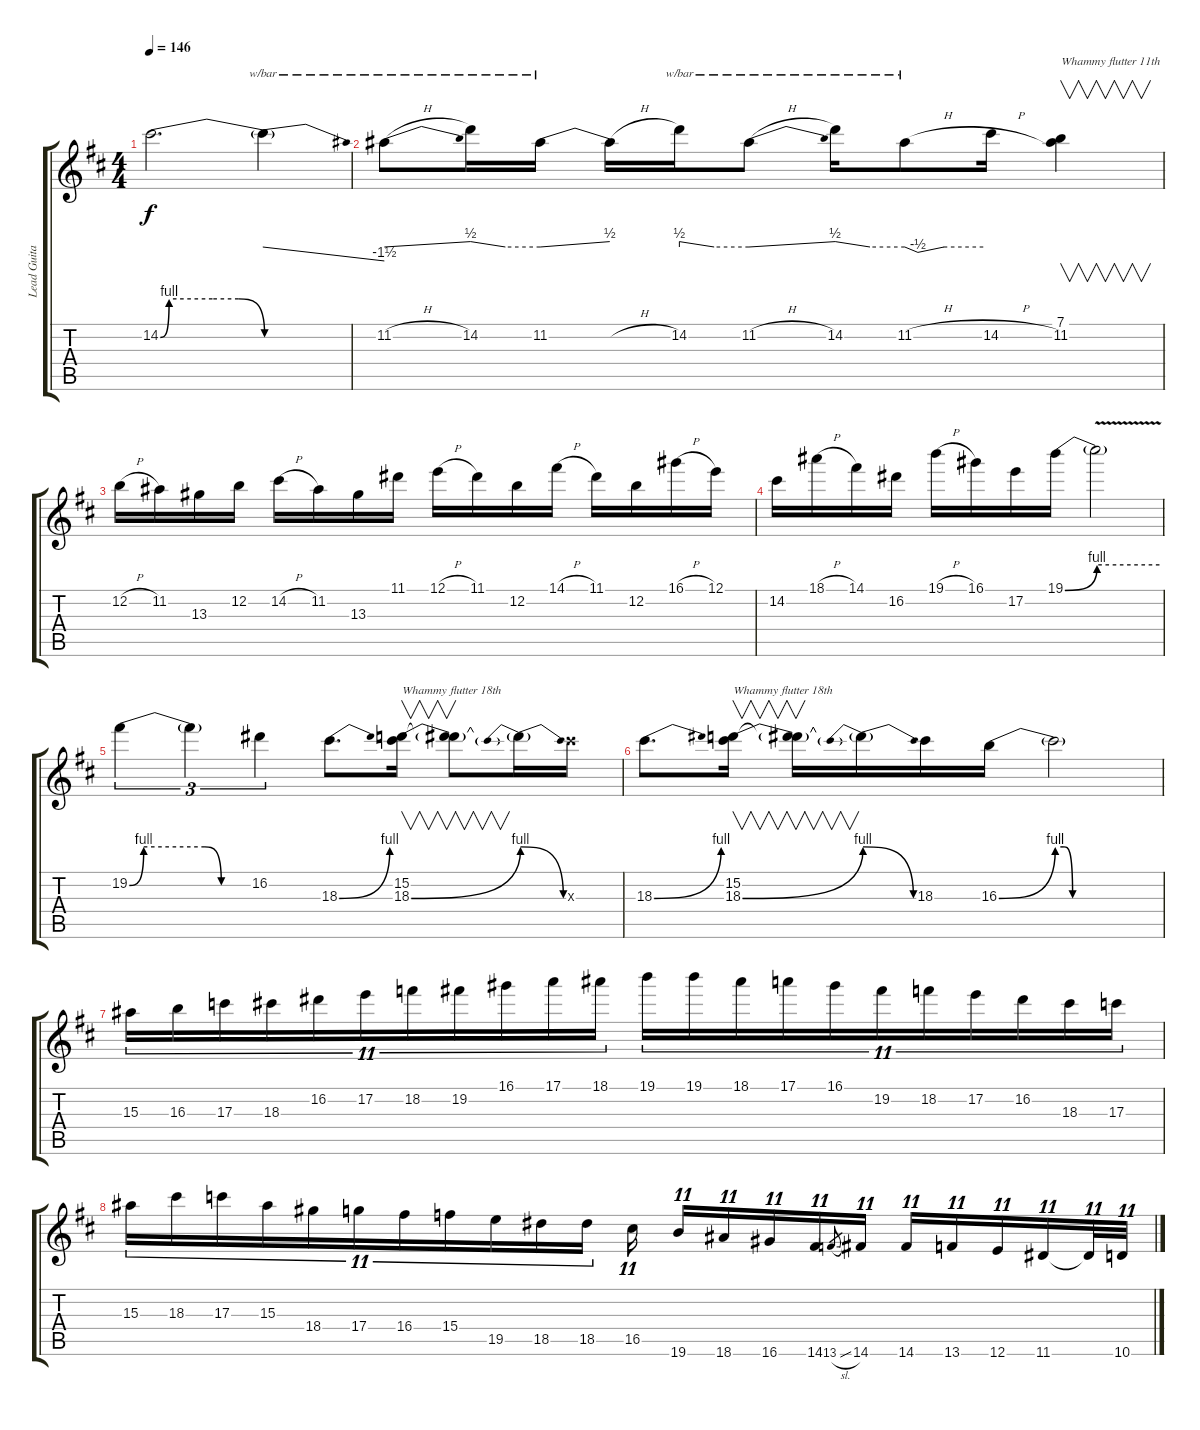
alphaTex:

\track ("Lead Guitar" "Lead Guita") {instrument overdrivenguitar}
\staff {score tabs}
\tuning (E4 B3 G3 D3 A2 E2) {hide}
\ts (4 4)
\tempo 146
\clef g2
\ks bminor
14.2{be (custom 0 0 5 4 30 4 45 4 60 0)}.2{d dy f} 14.2{be (hold 0 0 60 0) t}.4{tbe (dive default 0 0 60 -6)} |
11.2{h}.8{tbe (dive default 0 0 60 2)} 14.2.16{tbe (custom default 0 2 30 0 60 0)} 11.2.16{tbe (dive default 0 0 60 2)} 11.2{h t}.16 14.2.16{tbe (custom default 0 2 30 0 60 0)} 11.2{h}.8{tbe (dive default 0 0 60 2)} 14.2.16{tbe (custom default 0 2 30 0 60 0)} 11.2{h}.8{tbe (custom default 0 0 10 -2 30 0 60 0)} 14.2{h}.16 (7.1 11.2).4{v txt "Whammy flutter 11th"} |
12.2{h}.16 11.2.16 13.3.16 12.2.16 14.2{h}.16 11.2.16 13.3.16 11.1.16 12.1{h}.16 11.1.16 12.2.16 14.1{h}.16 11.1.16 12.2.16 16.1{h}.16 12.1.16 |
14.2.16 18.1{h}.16 14.1.16 16.2.16 19.1{h}.16 16.1.16 17.2.16 19.1{be (bend 0 0 60 4)}.16 19.1{be (hold 0 4 60 4) v t}.2 |
19.2{be (custom 0 0 7 4 37 4 45 0 60 0)}.4{tu (3 2)} 19.2{t}.4{tu (3 2)} 16.2.4{tu (3 2)} 18.3{be (bend 0 0 60 4)}.8{d} (15.2 18.3{be (bend 0 0 60 4)}).16{v txt "Whammy flutter 18th"} (15.2{t} 18.3{t}).8{v} 18.3{be (prebendrelease 0 4 60 0) t}.16 18.3{x}.16 |
18.3{be (bend 0 0 60 4)}.8{d} (15.2 18.3{be (bend 0 0 60 4)}).16{v txt "Whammy flutter 18th"} (15.2{t} 18.3{t}).16{v} 18.3{be (prebendrelease 0 4 60 0) t}.16 18.3.16 16.3{be (bend 0 0 60 4)}.16 16.3{be (custom 0 4 5 4 10 0 60 0) t}.2 |
15.3.16{tu (11 8)} 16.3.16{tu (11 8)} 17.3.16{tu (11 8)} 18.3.16{tu (11 8)} 16.2.16{tu (11 8)} 17.2.16{tu (11 8)} 18.2.16{tu (11 8)} 19.2.16{tu (11 8)} 16.1.16{tu (11 8)} 17.1.16{tu (11 8)} 18.1.16{tu (11 8)} 19.1.16{tu (11 8)} 19.1.16{tu (11 8)} 18.1.16{tu (11 8)} 17.1.16{tu (11 8)} 16.1.16{tu (11 8)} 19.2.16{tu (11 8)} 18.2.16{tu (11 8)} 17.2.16{tu (11 8)} 16.2.16{tu (11 8)} 18.3.16{tu (11 8)} 17.3.16{tu (11 8)} |
15.3.16{tu (11 8)} 18.3.16{tu (11 8)} 17.3.16{tu (11 8)} 15.3.16{tu (11 8)} 18.4.16{tu (11 8)} 17.4.16{tu (11 8)} 16.4.16{tu (11 8)} 15.4.16{tu (11 8)} 19.5.16{tu (11 8)} 18.5.16{tu (11 8)} 18.5.16{tu (11 8)} 16.5.16{tu (11 8)} 19.6.16{tu (11 8)} 18.6.16{tu (11 8)} 16.6.16{tu (11 8)} 14.6.16{tu (11 8)} 13.6{sl}.8{gr} 14.6.16{tu (11 8)} 14.6.16{tu (11 8)} 13.6.16{tu (11 8)} 12.6.16{tu (11 8)} 11.6.16{tu (11 8)} 11.6{t}.32{tu (11 8)} 10.6.32{tu (11 8)}
